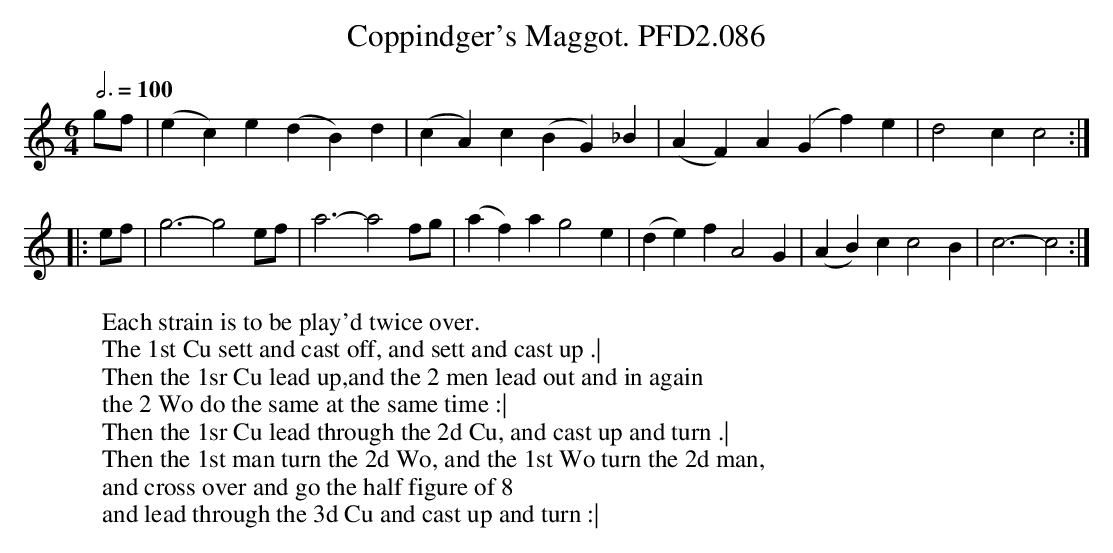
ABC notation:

X:1
T:Coppindger's Maggot. PFD2.086
M:6/4
L:1/4
Q:3/4=100
W:Each strain is to be play'd twice over.
W:The 1st Cu sett and cast off, and sett and cast up .|
W:Then the 1sr Cu lead up,and the 2 men lead out and in again
W:the 2 Wo do the same at the same time :|
W:Then the 1sr Cu lead through the 2d Cu, and cast up and turn .|
W:Then the 1st man turn the 2d Wo, and the 1st Wo turn the 2d man,
W:and cross over and go the half figure of 8
W:and lead through the 3d Cu and cast up and turn :|
K:C
g/f/|(ec)e (dB)d|(cA)c (BG)_B|(AF)A (Gf)e|d2c c2:|
|:e/f/|g3-g2e/f/|a3-a2f/g/|(af)a g2e|(de)f A2G|(AB)c c2B|c3-c2:|
